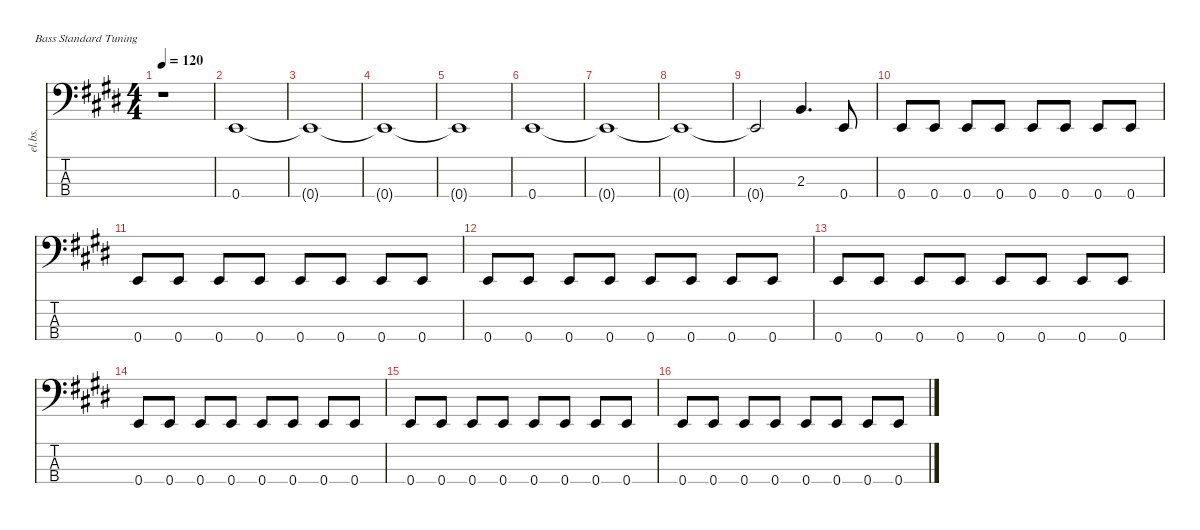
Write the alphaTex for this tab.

\defaultSystemsLayout 4
\hideDynamics
\bracketExtendMode nobrackets
\track ("Bass" "el.bs.") {instrument electricbassfinger}
\staff {score tabs}
\tuning (G2 D2 A1 E1)
\ts (4 4)
\tempo 120
\clef f4
\ks e
r.1{dy f instrument electricbassfinger beam Down} |
0.4{acc forcenatural}.1{beam Up} |
0.4{t acc forcenatural}.1{beam Up} |
0.4{t acc forcenatural}.1{beam Up} |
0.4{t acc forcenatural}.1{beam Up} |
0.4{acc forcenatural}.1{beam Up} |
0.4{t acc forcenatural}.1{beam Up} |
0.4{t acc forcenatural}.1{beam Up} |
0.4{t acc forcenatural}.2{beam Up} 2.3{acc forcenatural}.4{d dy ff beam Up} 0.4{acc forcenatural}.8{dy f beam Up} |
0.4{acc forcenatural}.8{dy ff beam Up} 0.4{acc forcenatural}.8{dy f beam Up} 0.4{acc forcenatural}.8{beam Up} 0.4{acc forcenatural}.8{beam Up} 0.4{acc forcenatural}.8{beam Up} 0.4{acc forcenatural}.8{beam Up} 0.4{acc forcenatural}.8{beam Up} 0.4{acc forcenatural}.8{beam Up} |
0.4{acc forcenatural}.8{dy ff beam Up} 0.4{acc forcenatural}.8{dy f beam Up} 0.4{acc forcenatural}.8{beam Up} 0.4{acc forcenatural}.8{beam Up} 0.4{acc forcenatural}.8{beam Up} 0.4{acc forcenatural}.8{beam Up} 0.4{acc forcenatural}.8{beam Up} 0.4{acc forcenatural}.8{beam Up} |
0.4{acc forcenatural}.8{dy ff beam Up} 0.4{acc forcenatural}.8{dy f beam Up} 0.4{acc forcenatural}.8{beam Up} 0.4{acc forcenatural}.8{beam Up} 0.4{acc forcenatural}.8{beam Up} 0.4{acc forcenatural}.8{beam Up} 0.4{acc forcenatural}.8{beam Up} 0.4{acc forcenatural}.8{beam Up} |
0.4{acc forcenatural}.8{dy ff beam Up} 0.4{acc forcenatural}.8{dy f beam Up} 0.4{acc forcenatural}.8{beam Up} 0.4{acc forcenatural}.8{beam Up} 0.4{acc forcenatural}.8{beam Up} 0.4{acc forcenatural}.8{beam Up} 0.4{acc forcenatural}.8{beam Up} 0.4{acc forcenatural}.8{beam Up} |
0.4{acc forcenatural}.8{dy ff beam Up} 0.4{acc forcenatural}.8{dy f beam Up} 0.4{acc forcenatural}.8{beam Up} 0.4{acc forcenatural}.8{beam Up} 0.4{acc forcenatural}.8{beam Up} 0.4{acc forcenatural}.8{beam Up} 0.4{acc forcenatural}.8{beam Up} 0.4{acc forcenatural}.8{beam Up} |
0.4{acc forcenatural}.8{dy ff beam Up} 0.4{acc forcenatural}.8{dy f beam Up} 0.4{acc forcenatural}.8{beam Up} 0.4{acc forcenatural}.8{beam Up} 0.4{acc forcenatural}.8{beam Up} 0.4{acc forcenatural}.8{beam Up} 0.4{acc forcenatural}.8{beam Up} 0.4{acc forcenatural}.8{beam Up} |
0.4{acc forcenatural}.8{dy ff beam Up} 0.4{acc forcenatural}.8{dy f beam Up} 0.4{acc forcenatural}.8{beam Up} 0.4{acc forcenatural}.8{beam Up} 0.4{acc forcenatural}.8{beam Up} 0.4{acc forcenatural}.8{beam Up} 0.4{acc forcenatural}.8{beam Up} 0.4{acc forcenatural}.8{beam Up}
